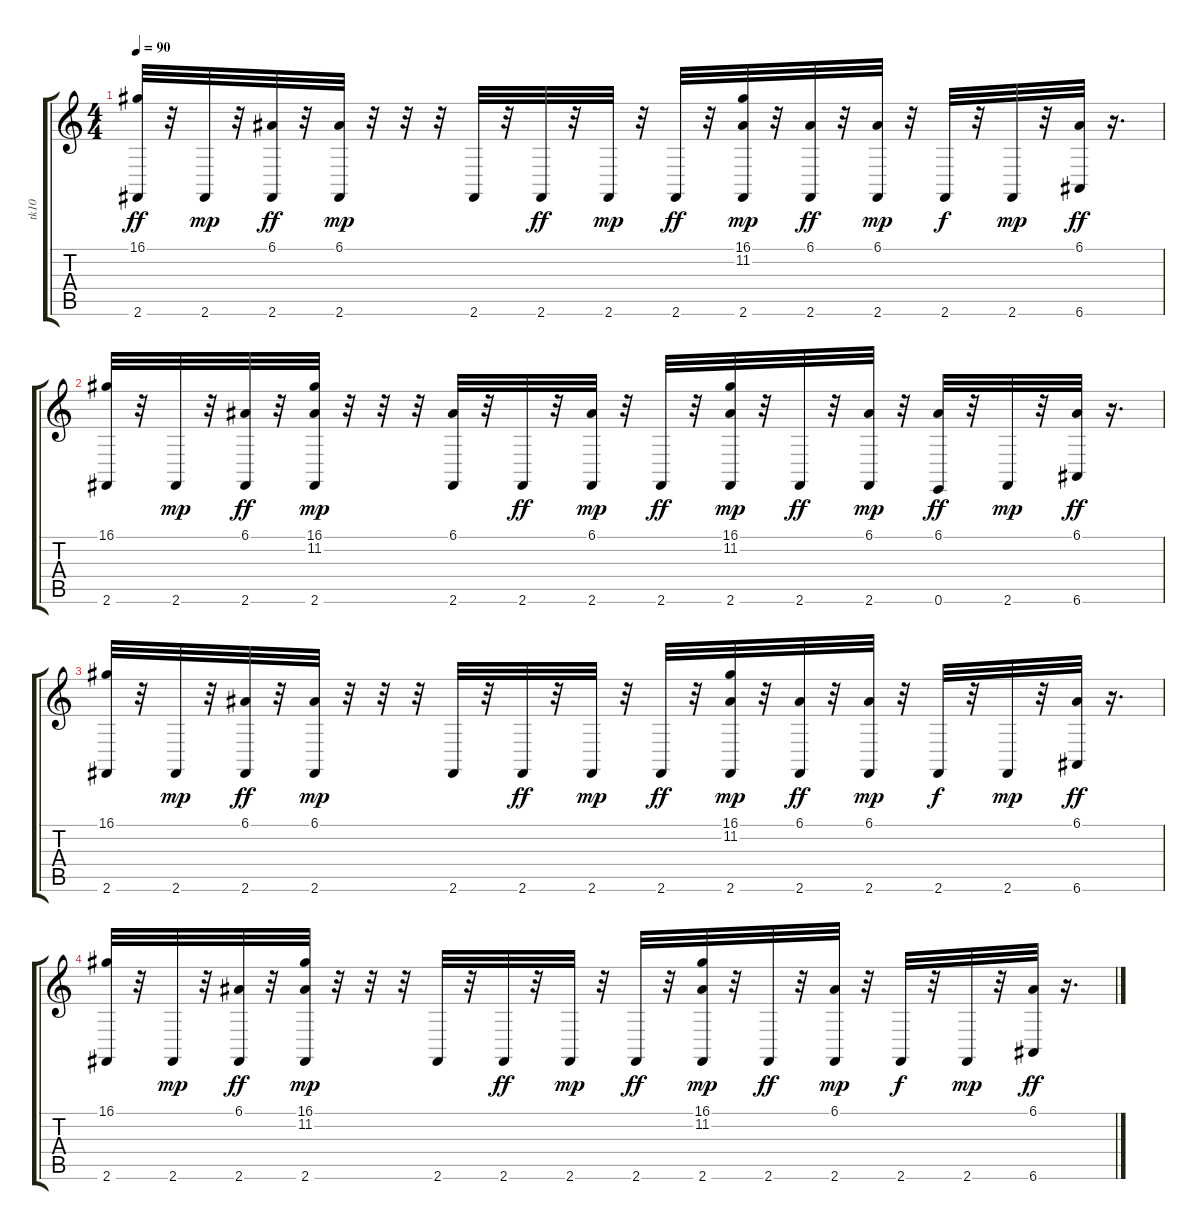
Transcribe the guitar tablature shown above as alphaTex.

\track ("tk10" "tk10") {instrument acousticgrandpiano}
\staff {score tabs}
\tuning (E4 B3 G3 D3 A2 E2) {hide}
\ts (4 4)
\tempo 90
\clef g2
\ks c
(16.1 2.6).32{dy ff} r.32 2.6.32{dy mp} r.32 (6.1 2.6).32{dy ff} r.32 (6.1 2.6).32{dy mp} r.32 r.32 r.32 2.6.32 r.32 2.6.32{dy ff} r.32 2.6.32{dy mp} r.32 2.6.32{dy ff} r.32 (16.1 11.2 2.6).32{dy mp} r.32 (6.1 2.6).32{dy ff} r.32 (6.1 2.6).32{dy mp} r.32 2.6.32{dy f} r.32 2.6.32{dy mp} r.32 (6.1 6.6).32{dy ff} r.16{d} |
(16.1 2.6).32 r.32 2.6.32{dy mp} r.32 (6.1 2.6).32{dy ff} r.32 (16.1 11.2 2.6).32{dy mp} r.32 r.32 r.32 (6.1 2.6).32 r.32 2.6.32{dy ff} r.32 (6.1 2.6).32{dy mp} r.32 2.6.32{dy ff} r.32 (16.1 11.2 2.6).32{dy mp} r.32 2.6.32{dy ff} r.32 (6.1 2.6).32{dy mp} r.32 (6.1 0.6).32{dy ff} r.32 2.6.32{dy mp} r.32 (6.1 6.6).32{dy ff} r.16{d} |
(16.1 2.6).32 r.32 2.6.32{dy mp} r.32 (6.1 2.6).32{dy ff} r.32 (6.1 2.6).32{dy mp} r.32 r.32 r.32 2.6.32 r.32 2.6.32{dy ff} r.32 2.6.32{dy mp} r.32 2.6.32{dy ff} r.32 (16.1 11.2 2.6).32{dy mp} r.32 (6.1 2.6).32{dy ff} r.32 (6.1 2.6).32{dy mp} r.32 2.6.32{dy f} r.32 2.6.32{dy mp} r.32 (6.1 6.6).32{dy ff} r.16{d} |
(16.1 2.6).32 r.32 2.6.32{dy mp} r.32 (6.1 2.6).32{dy ff} r.32 (16.1 11.2 2.6).32{dy mp} r.32 r.32 r.32 2.6.32 r.32 2.6.32{dy ff} r.32 2.6.32{dy mp} r.32 2.6.32{dy ff} r.32 (16.1 11.2 2.6).32{dy mp} r.32 2.6.32{dy ff} r.32 (6.1 2.6).32{dy mp} r.32 2.6.32{dy f} r.32 2.6.32{dy mp} r.32 (6.1 6.6).32{dy ff} r.16{d}
